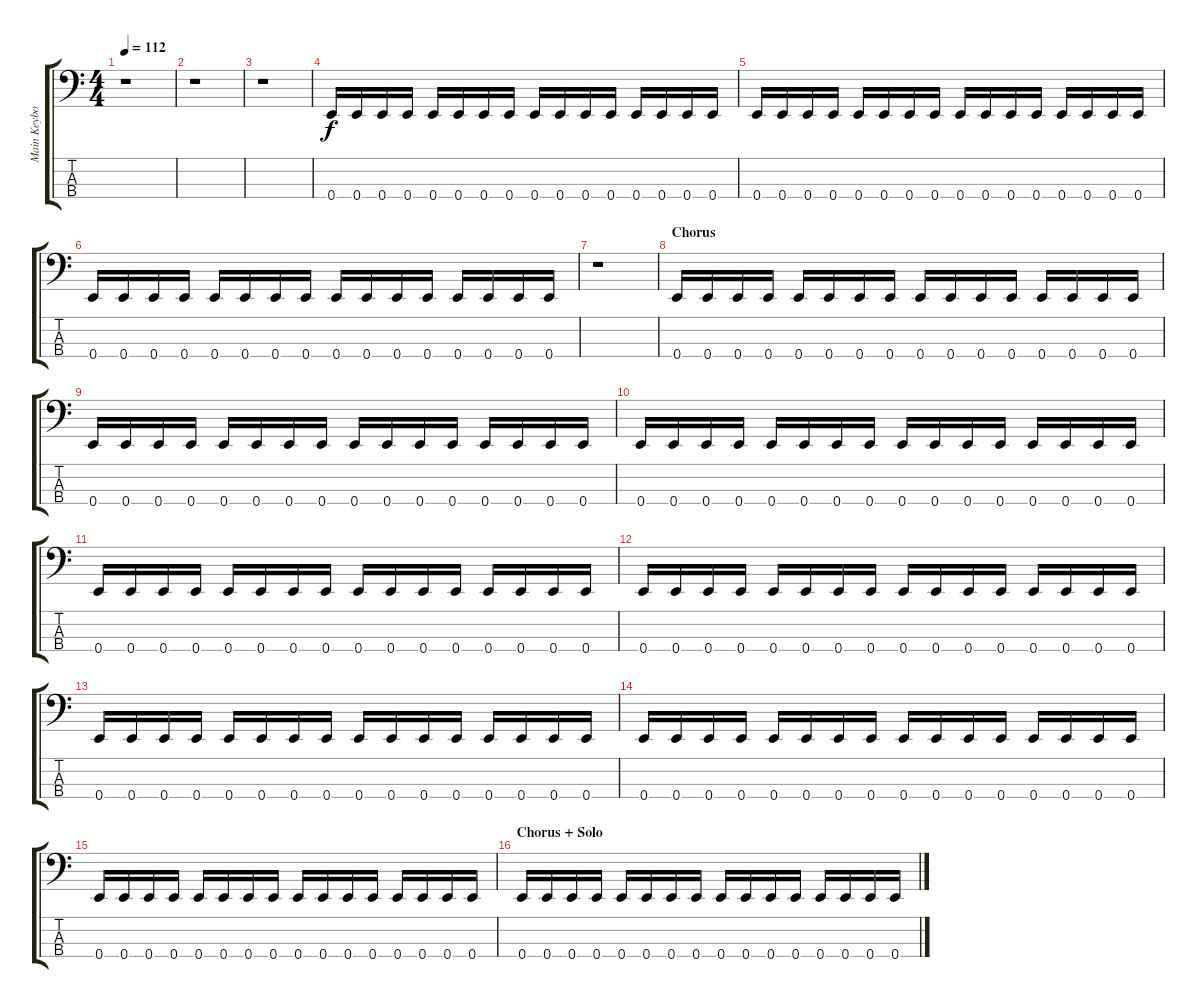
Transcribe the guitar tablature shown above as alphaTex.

\track ("Main Keyboard Melody" "Main Keybo") {instrument slapbass2}
\staff {score tabs}
\tuning (G2 D2 A1 E1) {hide}
\ts (4 4)
\tempo 112
\clef f4
\ks c
r.1{dy f} |
r.1 |
r.1 |
0.4.16{volume 3} 0.4.16 0.4.16{volume 3} 0.4.16{volume 4} 0.4.16 0.4.16{volume 4} 0.4.16{volume 5} 0.4.16{volume 6} 0.4.16{volume 6} 0.4.16{volume 7} 0.4.16{volume 7} 0.4.16 0.4.16{volume 7} 0.4.16{volume 7} 0.4.16{volume 8} 0.4.16 |
0.4.16{volume 8} 0.4.16{volume 8} 0.4.16 0.4.16{volume 8} 0.4.16{volume 8} 0.4.16 0.4.16{volume 8} 0.4.16{volume 8} 0.4.16{volume 8} 0.4.16 0.4.16{volume 8} 0.4.16{volume 9} 0.4.16 0.4.16{volume 9} 0.4.16{volume 9} 0.4.16{volume 9} |
0.4.16 0.4.16{volume 9} 0.4.16{volume 9} 0.4.16 0.4.16{volume 9} 0.4.16{volume 10} 0.4.16{volume 10} 0.4.16 0.4.16{volume 10} 0.4.16{volume 10} 0.4.16 0.4.16{volume 10} 0.4.16{volume 10} 0.4.16{volume 10} 0.4.16 0.4.16{volume 10} |
r.1 |
\section ("" "Chorus")
0.4.16{volume 11} 0.4.16 0.4.16 0.4.16 0.4.16 0.4.16 0.4.16 0.4.16 0.4.16 0.4.16 0.4.16 0.4.16 0.4.16 0.4.16 0.4.16 0.4.16 |
0.4.16 0.4.16 0.4.16 0.4.16 0.4.16 0.4.16 0.4.16 0.4.16 0.4.16 0.4.16 0.4.16 0.4.16 0.4.16 0.4.16 0.4.16 0.4.16 |
0.4.16 0.4.16 0.4.16 0.4.16 0.4.16 0.4.16 0.4.16 0.4.16 0.4.16 0.4.16 0.4.16 0.4.16 0.4.16 0.4.16 0.4.16 0.4.16 |
0.4.16 0.4.16 0.4.16 0.4.16 0.4.16 0.4.16 0.4.16 0.4.16 0.4.16 0.4.16 0.4.16 0.4.16 0.4.16 0.4.16 0.4.16 0.4.16 |
0.4.16 0.4.16 0.4.16 0.4.16 0.4.16 0.4.16 0.4.16 0.4.16 0.4.16 0.4.16 0.4.16 0.4.16 0.4.16 0.4.16 0.4.16 0.4.16 |
0.4.16 0.4.16 0.4.16 0.4.16 0.4.16 0.4.16 0.4.16 0.4.16 0.4.16 0.4.16 0.4.16 0.4.16 0.4.16 0.4.16 0.4.16 0.4.16 |
0.4.16 0.4.16 0.4.16 0.4.16 0.4.16 0.4.16 0.4.16 0.4.16 0.4.16 0.4.16 0.4.16 0.4.16 0.4.16 0.4.16 0.4.16 0.4.16 |
0.4.16 0.4.16 0.4.16 0.4.16 0.4.16 0.4.16 0.4.16 0.4.16 0.4.16 0.4.16 0.4.16 0.4.16 0.4.16 0.4.16 0.4.16 0.4.16 |
\section ("" "Chorus + Solo")
0.4.16 0.4.16 0.4.16 0.4.16 0.4.16 0.4.16 0.4.16 0.4.16 0.4.16 0.4.16 0.4.16 0.4.16 0.4.16 0.4.16 0.4.16 0.4.16
